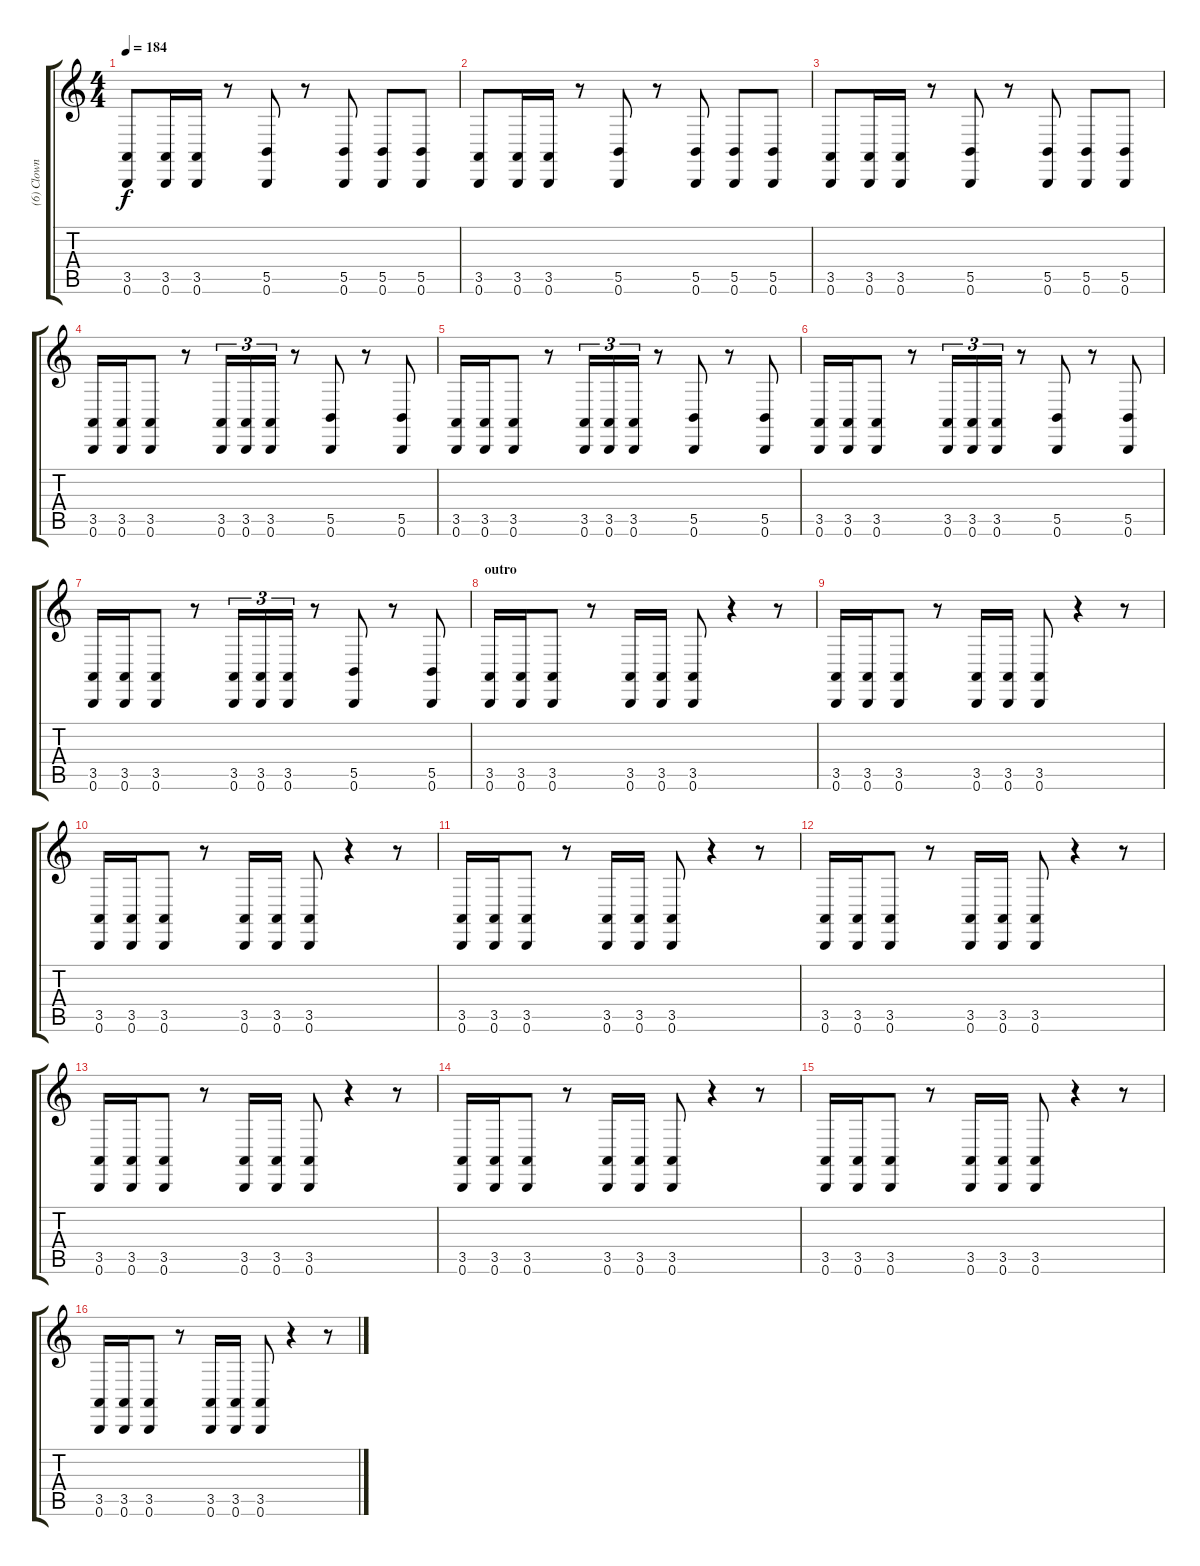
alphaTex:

\track ("(6) Clown - drum III" "(6) Clown ") {instrument melodictom}
\staff {score tabs}
\tuning (Db4 Ab3 E3 B2 Gb2 B1) {hide}
\ts (4 4)
\tempo 184
\clef g2
\ks c
(3.5 0.6).8{dy f} (3.5 0.6).16 (3.5 0.6).16 r.8 (5.5 0.6).8 r.8 (5.5 0.6).8 (5.5 0.6).8 (5.5 0.6).8 |
(3.5 0.6).8 (3.5 0.6).16 (3.5 0.6).16 r.8 (5.5 0.6).8 r.8 (5.5 0.6).8 (5.5 0.6).8 (5.5 0.6).8 |
(3.5 0.6).8 (3.5 0.6).16 (3.5 0.6).16 r.8 (5.5 0.6).8 r.8 (5.5 0.6).8 (5.5 0.6).8 (5.5 0.6).8 |
(3.5 0.6).16 (3.5 0.6).16 (3.5 0.6).8 r.8 (3.5 0.6).16{tu (3 2)} (3.5 0.6).16{tu (3 2)} (3.5 0.6).16{tu (3 2)} r.8 (5.5 0.6).8 r.8 (5.5 0.6).8 |
(3.5 0.6).16 (3.5 0.6).16 (3.5 0.6).8 r.8 (3.5 0.6).16{tu (3 2)} (3.5 0.6).16{tu (3 2)} (3.5 0.6).16{tu (3 2)} r.8 (5.5 0.6).8 r.8 (5.5 0.6).8 |
(3.5 0.6).16 (3.5 0.6).16 (3.5 0.6).8 r.8 (3.5 0.6).16{tu (3 2)} (3.5 0.6).16{tu (3 2)} (3.5 0.6).16{tu (3 2)} r.8 (5.5 0.6).8 r.8 (5.5 0.6).8 |
(3.5 0.6).16 (3.5 0.6).16 (3.5 0.6).8 r.8 (3.5 0.6).16{tu (3 2)} (3.5 0.6).16{tu (3 2)} (3.5 0.6).16{tu (3 2)} r.8 (5.5 0.6).8 r.8 (5.5 0.6).8 |
\section ("" "outro")
(3.5 0.6).16 (3.5 0.6).16 (3.5 0.6).8 r.8 (3.5 0.6).16 (3.5 0.6).16 (3.5 0.6).8 r.4 r.8 |
(3.5 0.6).16 (3.5 0.6).16 (3.5 0.6).8 r.8 (3.5 0.6).16 (3.5 0.6).16 (3.5 0.6).8 r.4 r.8 |
(3.5 0.6).16 (3.5 0.6).16 (3.5 0.6).8 r.8 (3.5 0.6).16 (3.5 0.6).16 (3.5 0.6).8 r.4 r.8 |
(3.5 0.6).16 (3.5 0.6).16 (3.5 0.6).8 r.8 (3.5 0.6).16 (3.5 0.6).16 (3.5 0.6).8 r.4 r.8 |
(3.5 0.6).16 (3.5 0.6).16 (3.5 0.6).8 r.8 (3.5 0.6).16 (3.5 0.6).16 (3.5 0.6).8 r.4 r.8 |
(3.5 0.6).16 (3.5 0.6).16 (3.5 0.6).8 r.8 (3.5 0.6).16 (3.5 0.6).16 (3.5 0.6).8 r.4 r.8 |
(3.5 0.6).16 (3.5 0.6).16 (3.5 0.6).8 r.8 (3.5 0.6).16 (3.5 0.6).16 (3.5 0.6).8 r.4 r.8 |
(3.5 0.6).16 (3.5 0.6).16 (3.5 0.6).8 r.8 (3.5 0.6).16 (3.5 0.6).16 (3.5 0.6).8 r.4 r.8 |
(3.5 0.6).16 (3.5 0.6).16 (3.5 0.6).8 r.8 (3.5 0.6).16 (3.5 0.6).16 (3.5 0.6).8 r.4 r.8
